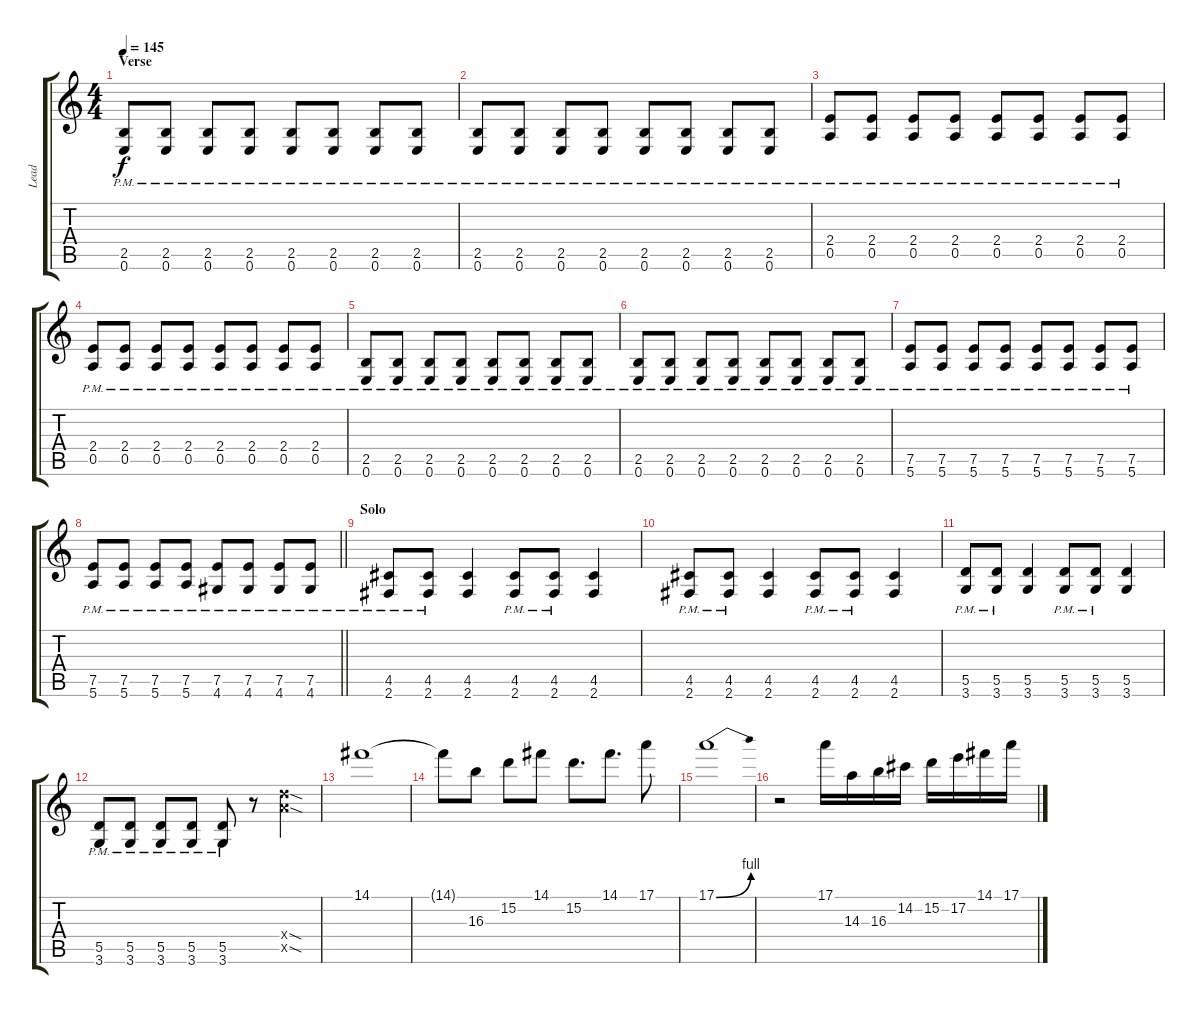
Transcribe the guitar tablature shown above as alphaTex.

\track ("Lead" "Lead") {instrument distortionguitar}
\staff {score tabs}
\tuning (E4 B3 G3 D3 A2 E2) {hide}
\ts (4 4)
\section ("" "Verse")
\tempo 145
\clef g2
\ks c
(2.5{pm} 0.6{pm}).8{dy f} (2.5{pm} 0.6{pm}).8 (2.5{pm} 0.6{pm}).8 (2.5{pm} 0.6{pm}).8 (2.5{pm} 0.6{pm}).8 (2.5{pm} 0.6{pm}).8 (2.5{pm} 0.6{pm}).8 (2.5{pm} 0.6{pm}).8 |
(2.5{pm} 0.6{pm}).8 (2.5{pm} 0.6{pm}).8 (2.5{pm} 0.6{pm}).8 (2.5{pm} 0.6{pm}).8 (2.5{pm} 0.6{pm}).8 (2.5{pm} 0.6{pm}).8 (2.5{pm} 0.6{pm}).8 (2.5{pm} 0.6{pm}).8 |
(2.4{pm} 0.5{pm}).8 (2.4{pm} 0.5{pm}).8 (2.4{pm} 0.5{pm}).8 (2.4{pm} 0.5{pm}).8 (2.4{pm} 0.5{pm}).8 (2.4{pm} 0.5{pm}).8 (2.4{pm} 0.5{pm}).8 (2.4{pm} 0.5{pm}).8 |
(2.4{pm} 0.5{pm}).8 (2.4{pm} 0.5{pm}).8 (2.4{pm} 0.5{pm}).8 (2.4{pm} 0.5{pm}).8 (2.4{pm} 0.5{pm}).8 (2.4{pm} 0.5{pm}).8 (2.4{pm} 0.5{pm}).8 (2.4{pm} 0.5{pm}).8 |
(2.5{pm} 0.6{pm}).8 (2.5{pm} 0.6{pm}).8 (2.5{pm} 0.6{pm}).8 (2.5{pm} 0.6{pm}).8 (2.5{pm} 0.6{pm}).8 (2.5{pm} 0.6{pm}).8 (2.5{pm} 0.6{pm}).8 (2.5{pm} 0.6{pm}).8 |
(2.5{pm} 0.6{pm}).8 (2.5{pm} 0.6{pm}).8 (2.5{pm} 0.6{pm}).8 (2.5{pm} 0.6{pm}).8 (2.5{pm} 0.6{pm}).8 (2.5{pm} 0.6{pm}).8 (2.5{pm} 0.6{pm}).8 (2.5{pm} 0.6{pm}).8 |
(7.5{pm} 5.6).8 (7.5{pm} 5.6).8 (7.5{pm} 5.6).8 (7.5{pm} 5.6).8 (7.5{pm} 5.6).8 (7.5{pm} 5.6).8 (7.5{pm} 5.6).8 (7.5{pm} 5.6).8 |
\barLineRight lightlight
(7.5{pm} 5.6{pm}).8 (7.5{pm} 5.6{pm}).8 (7.5{pm} 5.6{pm}).8 (7.5{pm} 5.6{pm}).8 (7.5{pm} 4.6{pm}).8 (7.5{pm} 4.6{pm}).8 (7.5{pm} 4.6{pm}).8 (7.5{pm} 4.6{pm}).8 |
\section ("" "Solo")
(4.5{pm} 2.6{pm}).8 (4.5{pm} 2.6{pm}).8 (4.5 2.6).4 (4.5{pm} 2.6{pm}).8 (4.5{pm} 2.6{pm}).8 (4.5 2.6).4 |
(4.5{pm} 2.6{pm}).8 (4.5{pm} 2.6{pm}).8 (4.5 2.6).4 (4.5{pm} 2.6{pm}).8 (4.5{pm} 2.6{pm}).8 (4.5 2.6).4 |
(5.5{pm} 3.6{pm}).8 (5.5{pm} 3.6{pm}).8 (5.5 3.6).4 (5.5{pm} 3.6{pm}).8 (5.5{pm} 3.6{pm}).8 (5.5 3.6).4 |
(5.5{pm} 3.6{pm}).8 (5.5{pm} 3.6{pm}).8 (5.5{pm} 3.6{pm}).8 (5.5{pm} 3.6{pm}).8 (5.5{pm} 3.6{pm}).8 r.8 (12.4{sod x} 12.5{sod x}).4 |
14.1.1 |
14.1{t}.8 16.3.8 15.2.8 14.1.8 15.2.8{d} 14.1.8{d} 17.1.8 |
17.1{be (bend 0 0 60 4)}.1 |
r.2 17.1.16 14.3.16 16.3.16 14.2.16 15.2.16 17.2.16 14.1.16 17.1.16
